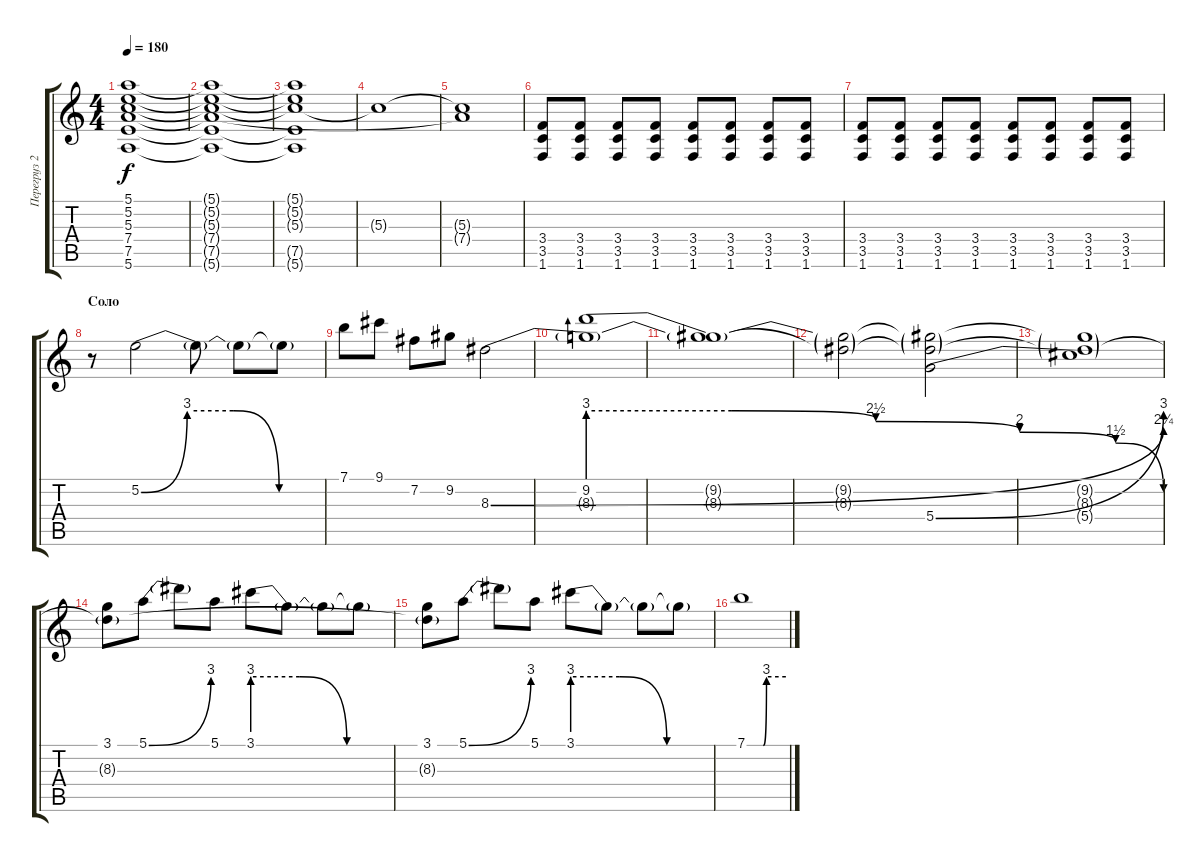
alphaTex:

\track ("Перегруз 2" "Перегруз 2") {instrument distortionguitar}
\staff {score tabs}
\tuning (E4 B3 G3 D3 A2 E2) {hide}
\ts (4 4)
\tempo 180
\clef g2
\ks c
(5.1{t} 5.2{t} 5.3{t} 7.4{t} 7.5{t} 5.6{t}).1{dy f} |
(5.1{t} 5.2{t} 5.3{t} 7.4{t} 7.5{t} 5.6{t}).1 |
(5.1{t} 5.2{t} 5.3{t} 7.5{t} 5.6{t}).1 |
5.3{t}.1 |
(5.3{t} 7.4{t}).1 |
(3.4 3.5 1.6).8 (3.4 3.5 1.6).8 (3.4 3.5 1.6).8 (3.4 3.5 1.6).8 (3.4 3.5 1.6).8 (3.4 3.5 1.6).8 (3.4 3.5 1.6).8 (3.4 3.5 1.6).8 |
(3.4 3.5 1.6).8 (3.4 3.5 1.6).8 (3.4 3.5 1.6).8 (3.4 3.5 1.6).8 (3.4 3.5 1.6).8 (3.4 3.5 1.6).8 (3.4 3.5 1.6).8 (3.4 3.5 1.6).8 |
\section ("" "Соло")
r.8 5.2{be (custom 0 0 15 12 30 12 45 0 60 0)}.2 5.2{t}.8 5.2{t}.8 5.2{t}.8 |
7.1.8 9.1.8 7.2.8 9.2.8 8.3{be (bend 0 0 60 9)}.2 |
(9.2{be (custom 0 12 15 12 30 10 45 8 55 6 60 0)} 8.3{t}).1 |
(9.2{t} 8.3{t}).1 |
(9.2{t} 8.3{t}).2 (9.2{t} 8.3{t} 5.4{be (bend 0 0 60 12)}).2 |
(9.2{t} 8.3{t} 5.4{t}).1 |
(3.1 8.3{t}).8 5.1{be (bend 0 0 60 12)}.8 5.1{t}.8 5.1.8 3.1{be (custom 0 12 20 12 40 0 60 0)}.8 3.1{t}.8 3.1{t}.8 3.1{t}.8 |
(3.1 8.3{t}).8 5.1{be (bend 0 0 60 12)}.8 5.1{t}.8 5.1.8 3.1{be (custom 0 12 20 12 40 0 60 0)}.8 3.1{t}.8 3.1{t}.8 3.1{t}.8 |
7.1{be (custom 0 0 9 0 25 0 30 12 60 12)}.1
